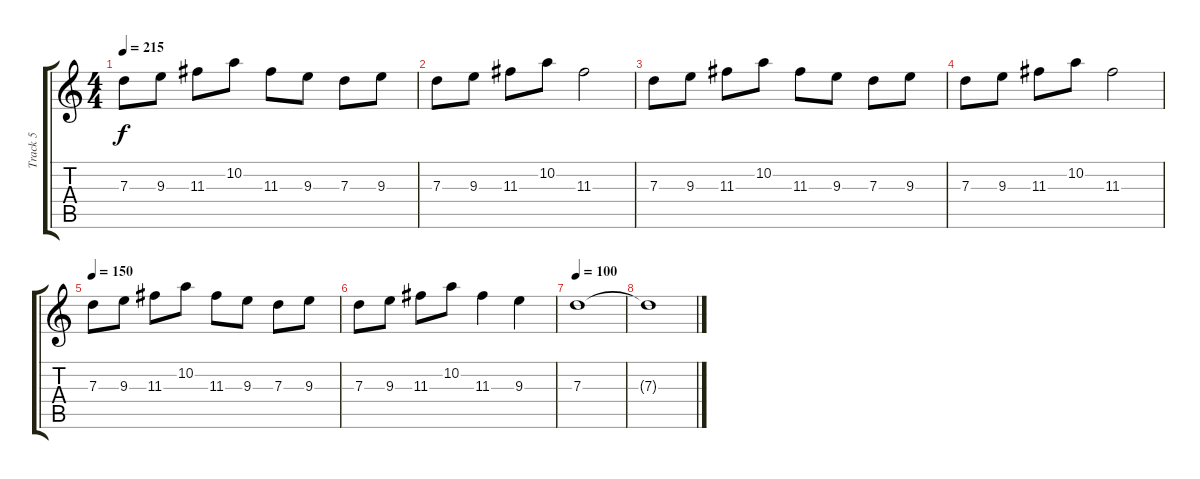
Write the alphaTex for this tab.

\track ("Track 5" "Track 5") {instrument distortionguitar}
\staff {score tabs}
\tuning (E4 B3 G3 D3 A2 E2) {hide}
\ts (4 4)
\tempo 215
\clef g2
\ks c
7.3.8{dy f} 9.3.8 11.3.8 10.2.8 11.3.8 9.3.8 7.3.8 9.3.8 |
7.3.8 9.3.8 11.3.8 10.2.8 11.3.2 |
7.3.8 9.3.8 11.3.8 10.2.8 11.3.8 9.3.8 7.3.8 9.3.8 |
7.3.8 9.3.8 11.3.8 10.2.8 11.3.2 |
\tempo 150
7.3.8 9.3.8 11.3.8 10.2.8 11.3.8 9.3.8 7.3.8 9.3.8 |
7.3.8 9.3.8 11.3.8 10.2.8 11.3.4 9.3.4 |
\tempo 100
7.3.1{volume 0} |
7.3{t}.1
